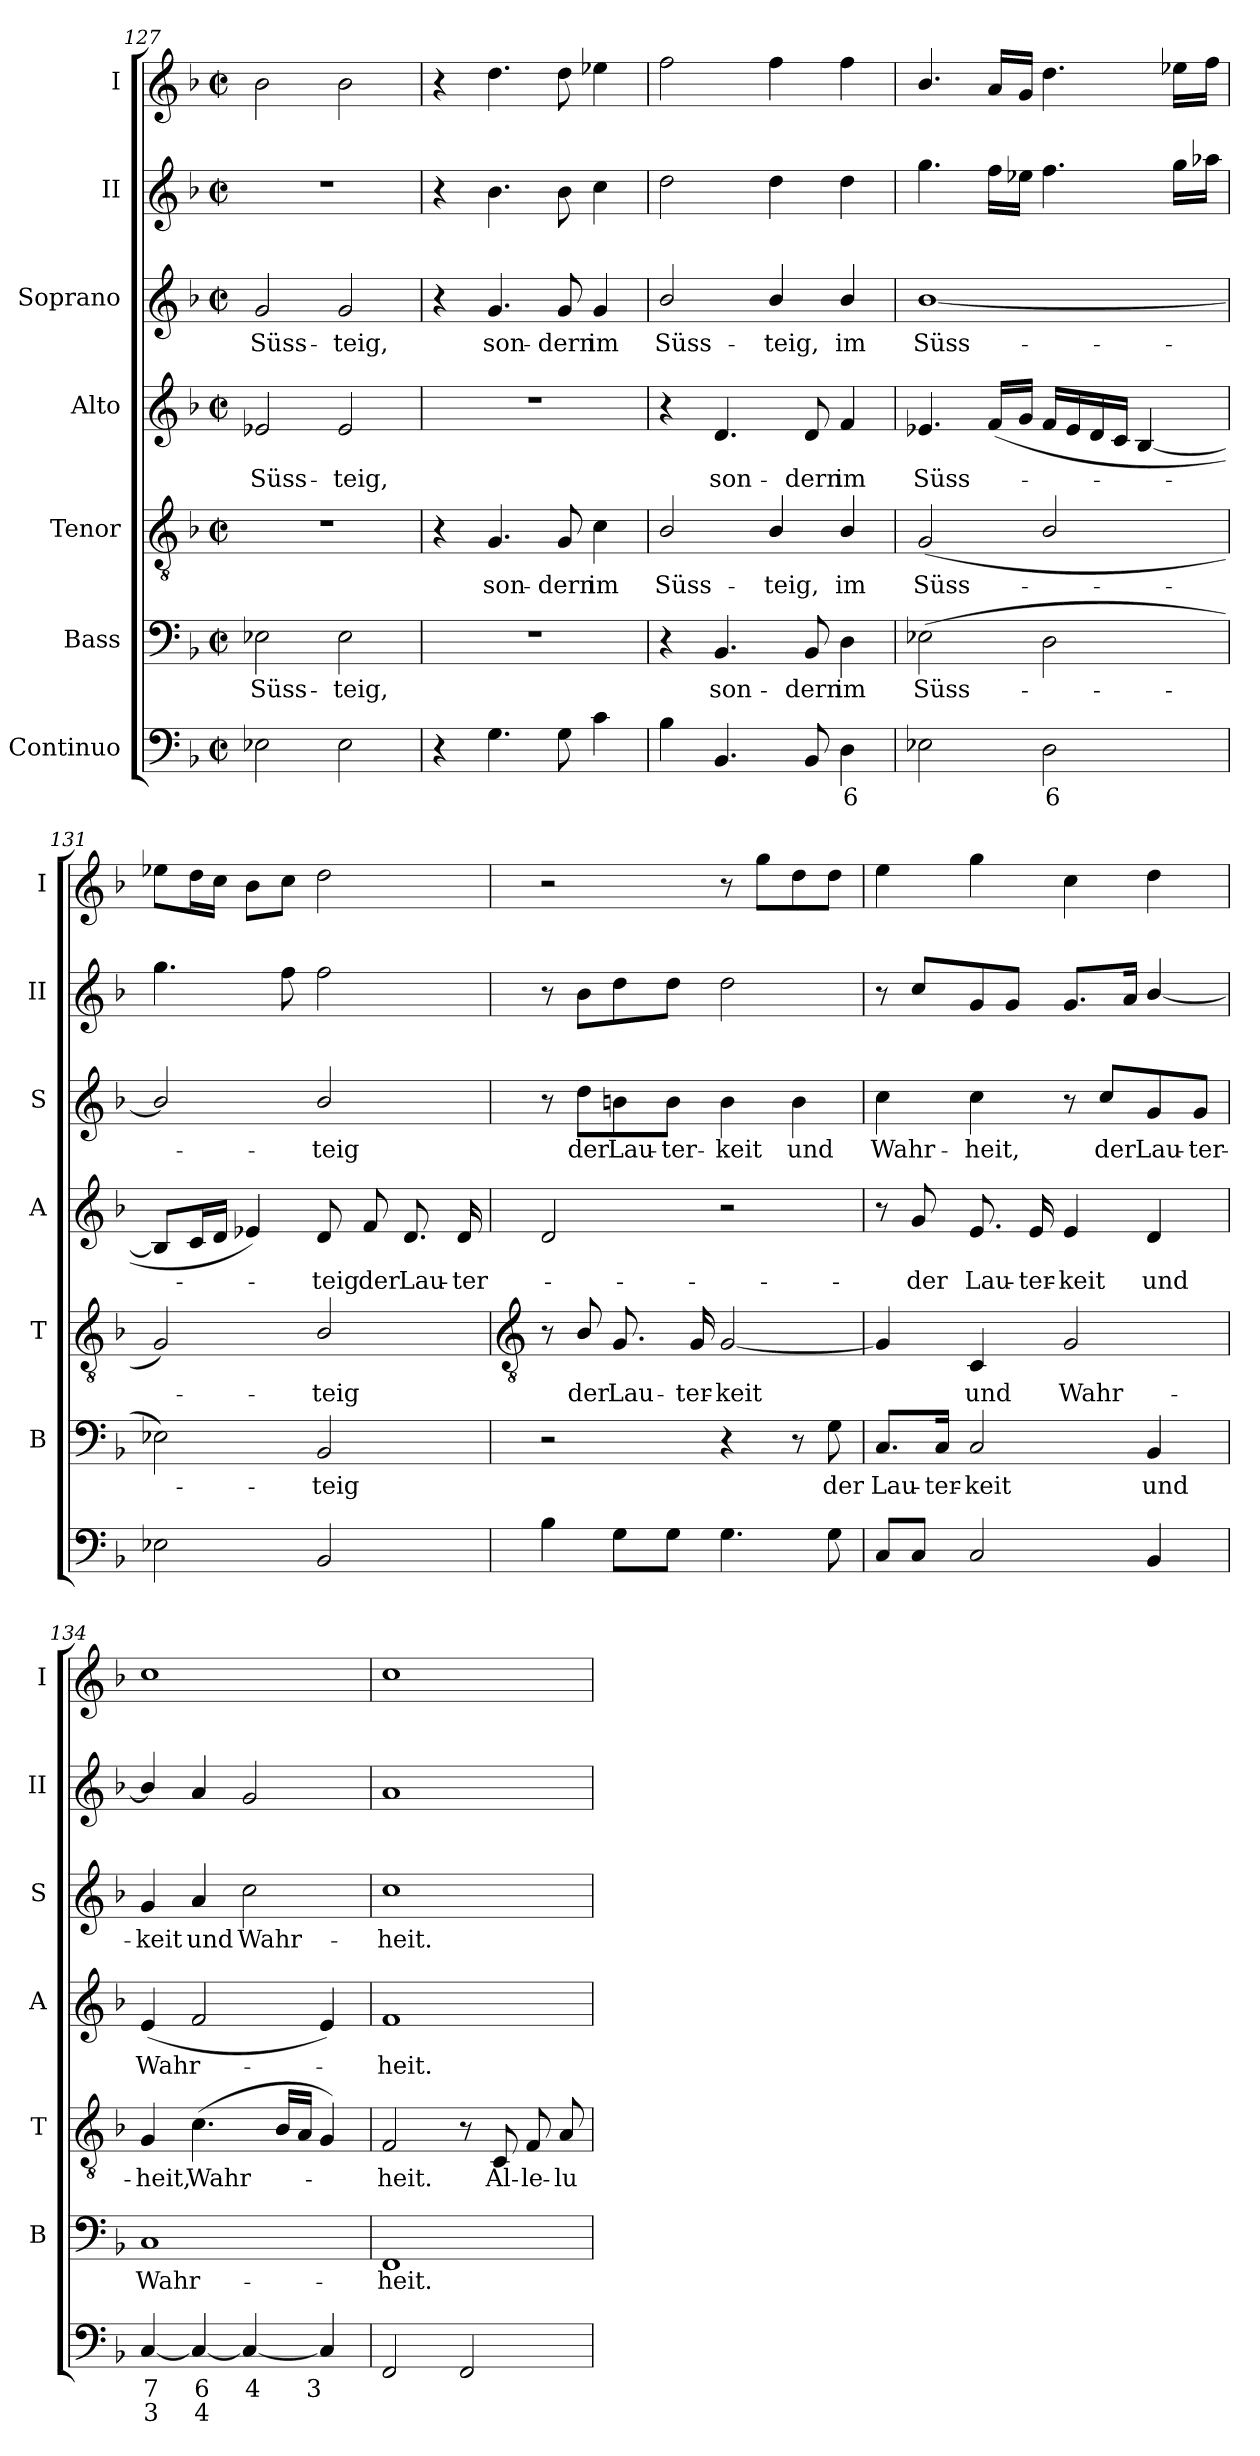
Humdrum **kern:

**kern	**text	**text	**kern	**text	**kern	**text	**kern	**text	**kern	**text	**kern	**kern
*part7	*part7	*part7	*part6	*part6	*part5	*part5	*part4	*part4	*part3	*part3	*part2	*part1
*staff7	*staff7	*staff7	*staff6	*staff6	*staff5	*staff5	*staff4	*staff4	*staff3	*staff3	*staff2	*staff1
*I"Continuo	*	*	*I"Bass	*	*I"Tenor	*	*I"Alto	*	*I"Soprano	*	*I"II	*I"I
*	*	*	*I'B	*	*I'T	*	*I'A	*	*I'S	*	*I'II	*I'I
!!LO:LB:g=z
*clefF4	*	*	*clefF4	*	*clefGv2	*	*clefG2	*	*clefG2	*	*clefG2	*clefG2
*k[b-]	*	*	*k[b-]	*	*k[b-]	*	*k[b-]	*	*k[b-]	*	*k[b-]	*k[b-]
*F:	*	*	*F:	*	*F:	*	*F:	*	*F:	*	*F:	*F:
*M2/2	*	*	*M2/2	*	*M2/2	*	*M2/2	*	*M2/2	*	*M2/2	*M2/2
*met(c|)	*	*	*met(c|)	*	*met(c|)	*	*met(c|)	*	*met(c|)	*	*met(c|)	*met(c|)
=127	=127	=127	=127	=127	=127	=127	=127	=127	=127	=127	=127	=127
!	!	!	!	!LO:LY:b	!	!	!	!LO:LY:b	!	!LO:LY:b	!	!
2E-X	.	.	2E-X	Süss-	1r	.	2e-X	Süss-	2g	Süss-	1r	2b-
!	!	!	!	!LO:LY:b	!	!	!	!LO:LY:b	!	!LO:LY:b	!	!
2E-	.	.	2E-	-teig,	.	.	2e-	-teig,	2g	-teig,	.	2b-
=128	=128	=128	=128	=128	=128	=128	=128	=128	=128	=128	=128	=128
4r	.	.	1r	.	4r	.	1r	.	4r	.	4r	4r
!	!	!	!	!	!	!LO:LY:b	!	!	!	!LO:LY:b	!	!
4.G	.	.	.	.	4.G	son-	.	.	4.g	son-	4.b-	4.dd
!	!	!	!	!	!	!LO:LY:b	!	!	!	!LO:LY:b	!	!
8G	.	.	.	.	8G	-dern	.	.	8g	-dern	8b-	8dd
!	!	!	!	!	!	!LO:LY:b	!	!	!	!LO:LY:b	!	!
4c	.	.	.	.	4c	im	.	.	4g	im	4cc	4ee-X
=129	=129	=129	=129	=129	=129	=129	=129	=129	=129	=129	=129	=129
!	!	!	!	!	!	!LO:LY:b	!	!	!	!LO:LY:b	!	!
4B-	.	.	4r	.	2B-/	Süss-	4r	.	2b-/	Süss-	2dd	2ff
!	!	!	!	!LO:LY:b	!	!	!	!LO:LY:b	!	!	!	!
4.BB-	.	.	4.BB-	son-	.	.	4.d	son-	.	.	.	.
!	!	!	!	!	!	!LO:LY:b	!	!	!	!LO:LY:b	!	!
.	.	.	.	.	4B-/	-teig,	.	.	4b-/	-teig,	4dd	4ff
!	!	!	!	!LO:LY:b	!	!	!	!LO:LY:b	!	!	!	!
8BB-	.	.	8BB-	-dern	.	.	8d	-dern	.	.	.	.
!	!LO:LY:b	!	!	!LO:LY:b	!	!LO:LY:b	!	!LO:LY:b	!	!LO:LY:b	!	!
4D	6	.	4D	im	4B-/	im	4f	im	4b-/	im	4dd	4ff
=130	=130	=130	=130	=130	=130	=130	=130	=130	=130	=130	=130	=130
!	!	!	!	!LO:LY:b	!	!LO:LY:b	!	!LO:LY:b	!	!LO:LY:b	!	!
2E-X	.	.	(>2E-X	Süss-	(<2G	Süss-	4.e-X	Süss-	[1b-/	Süss-	4.gg	4.b-/
.	.	.	.	.	.	.	(<16fLL	.	.	.	16ffLL	16aLL
.	.	.	.	.	.	.	16gJJ	.	.	.	16ee-XJJ	16gJJ
!	!LO:LY:b	!	!	!	!	!	!	!	!	!	!	!
2D	6	.	2D	.	2B-/	.	16fLL	.	.	.	4.ff	4.dd
.	.	.	.	.	.	.	16e-	.	.	.	.	.
.	.	.	.	.	.	.	16d	.	.	.	.	.
.	.	.	.	.	.	.	16cJJ	.	.	.	.	.
.	.	.	.	.	.	.	[4B-	.	.	.	.	.
.	.	.	.	.	.	.	.	.	.	.	16ggLL	16ee-XLL
.	.	.	.	.	.	.	.	.	.	.	16aa-XJJ	16ffJJ
=131	=131	=131	=131	=131	=131	=131	=131	=131	=131	=131	=131	=131
2E-X	.	.	2E-X)	.	2G)	.	8B-L]	.	2b-/]	.	4.gg	8ee-XL
.	.	.	.	.	.	.	16cL	.	.	.	.	16ddL
.	.	.	.	.	.	.	16dJJ	.	.	.	.	16ccJJ
.	.	.	.	.	.	.	4e-X)	.	.	.	.	8b-L
.	.	.	.	.	.	.	.	.	.	.	8ff	8ccJ
!	!	!	!	!LO:LY:b	!	!LO:LY:b	!	!LO:LY:b	!	!LO:LY:b	!	!
2BB-	.	.	2BB-	teig	2B-/	teig	8d	teig	2b-/	teig	2ff	2dd
!	!	!	!	!	!	!	!	!LO:LY:b	!	!	!	!
.	.	.	.	.	.	.	8f	der	.	.	.	.
!	!	!	!	!	!	!	!	!LO:LY:b	!	!	!	!
.	.	.	.	.	.	.	8.d	Lau-	.	.	.	.
!	!	!	!	!	!	!	!	!LO:LY:b	!	!	!	!
.	.	.	.	.	.	.	16d	-ter-	.	.	.	.
!!LO:LB:g=z
=132	=132	=132	=132	=132	=132	=132	=132	=132	=132	=132	=132	=132
*	*	*	*	*	*clefGv2	*	*	*	*	*	*	*
4B-	.	.	2r	.	8r	.	2d	.	8r	.	8r	2r
!	!	!	!	!	!	!LO:LY:b	!	!	!	!LO:LY:b	!	!
.	.	.	.	.	8B-/	der	.	.	8dd\L	der	8b-L	.
!	!	!	!	!	!	!LO:LY:b	!	!	!	!LO:LY:b	!	!
8GL	.	.	.	.	8.G	Lau-	.	.	8bn\	Lau-	8dd	.
!	!	!	!	!	!	!	!	!	!	!LO:LY:b	!	!
8GJ	.	.	.	.	.	.	.	.	8b\J	-ter-	8ddJ	.
!	!	!	!	!	!	!LO:LY:b	!	!	!	!	!	!
.	.	.	.	.	16G	-ter-	.	.	.	.	.	.
!	!	!	!	!	!	!LO:LY:b	!	!	!	!LO:LY:b	!	!
4.G	.	.	4r	.	[2G	-keit	2r	.	4b	-keit	2dd	8r
.	.	.	.	.	.	.	.	.	.	.	.	8ggL
!	!	!	!	!	!	!	!	!	!	!LO:LY:b	!	!
.	.	.	8r	.	.	.	.	.	4b	und	.	8dd
!	!	!	!	!LO:LY:b	!	!	!	!	!	!	!	!
8G	.	.	8G	der	.	.	.	.	.	.	.	8ddJ
=133	=133	=133	=133	=133	=133	=133	=133	=133	=133	=133	=133	=133
!	!	!	!	!LO:LY:b	!	!	!	!	!	!LO:LY:b	!	!
8CL	.	.	8.C/L	Lau-	4G]	.	8r	.	4cc	Wahr-	8r	4ee
!	!	!	!	!	!	!	!	!LO:LY:b	!	!	!	!
8CJ	.	.	.	.	.	.	8g	-der	.	.	8ccL	.
!	!	!	!	!LO:LY:b	!	!	!	!	!	!	!	!
.	.	.	16C/Jk	-ter-	.	.	.	.	.	.	.	.
!	!	!	!	!LO:LY:b	!	!LO:LY:b	!	!LO:LY:b	!	!LO:LY:b	!	!
2C	.	.	2C	-keit	4C	und	8.e	Lau-	4cc	-heit,	8g	4gg
.	.	.	.	.	.	.	.	.	.	.	8gJ	.
!	!	!	!	!	!	!	!	!LO:LY:b	!	!	!	!
.	.	.	.	.	.	.	16e	-ter-	.	.	.	.
!	!	!	!	!	!	!LO:LY:b	!	!LO:LY:b	!	!	!	!
.	.	.	.	.	2G	Wahr-	4e	-keit	8r	.	8.gL	4cc
!	!	!	!	!	!	!	!	!	!	!LO:LY:b	!	!
.	.	.	.	.	.	.	.	.	8cc/L	der	.	.
.	.	.	.	.	.	.	.	.	.	.	16aJ	.
!	!	!	!	!LO:LY:b	!	!	!	!LO:LY:b	!	!LO:LY:b	!	!
4BB-	.	.	4BB-	und	.	.	4d	und	8g/	Lau-	[4b-/	4dd
!	!	!	!	!	!	!	!	!	!	!LO:LY:b	!	!
.	.	.	.	.	.	.	.	.	8g/J	-ter-	.	.
=134	=134	=134	=134	=134	=134	=134	=134	=134	=134	=134	=134	=134
!	!LO:LY:b	!LO:LY:b	!	!LO:LY:b	!	!LO:LY:b	!	!LO:LY:b	!	!LO:LY:b	!	!
[4C	7	3	1C	Wahr-	4G	-heit,	(<4e	Wahr-	4g	-keit	4b-/]	1cc
!	!LO:LY:b	!LO:LY:b	!	!	!	!LO:LY:b	!	!	!	!LO:LY:b	!	!
4C_	6	4	.	.	(<4.c	Wahr-	2f	.	4a	und	4a	.
!	!LO:LY:b	!	!	!	!	!	!	!	!	!LO:LY:b	!	!
4C_	4	.	.	.	.	.	.	.	2cc	Wahr-	2g	.
.	.	.	.	.	16B-LL	.	.	.	.	.	.	.
.	.	.	.	.	16AJJ	.	.	.	.	.	.	.
!	!LO:LY:b	!	!	!	!	!	!	!	!	!	!	!
4C]	3	.	.	.	4G)	.	4e)	.	.	.	.	.
=135	=135	=135	=135	=135	=135	=135	=135	=135	=135	=135	=135	=135
!	!	!	!	!LO:LY:b	!	!LO:LY:b	!	!LO:LY:b	!	!LO:LY:b	!	!
2FF	.	.	1FF	-heit.	2F	heit.	1f	heit.	1cc	-heit.	1a	1cc
2FF	.	.	.	.	8r	.	.	.	.	.	.	.
!	!	!	!	!	!	!LO:LY:b	!	!	!	!	!	!
.	.	.	.	.	8C	Al-	.	.	.	.	.	.
!	!	!	!	!	!	!LO:LY:b	!	!	!	!	!	!
.	.	.	.	.	8F	-le-	.	.	.	.	.	.
!	!	!	!	!	!	!LO:LY:b	!	!	!	!	!	!
.	.	.	.	.	8A	-lu-	.	.	.	.	.	.
=	=	=	=	=	=	=	=	=	=	=	=	=
*-	*-	*-	*-	*-	*-	*-	*-	*-	*-	*-	*-	*-
